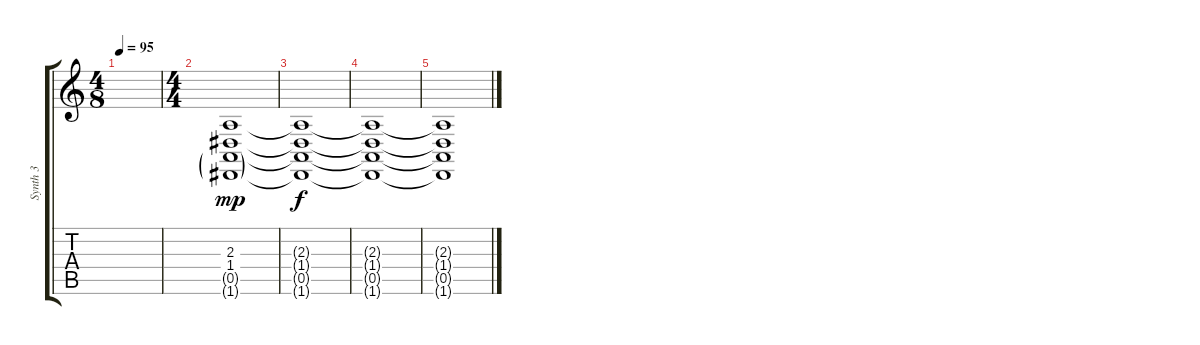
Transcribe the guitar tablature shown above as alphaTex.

\track ("Synth 3" "Synth 3") {instrument stringensemble1}
\staff {score tabs}
\tuning (E4 B3 G3 D3 A2 D2) {hide}
\ts (4 8)
\tempo 95
\clef g2
\ks c
|
\ts (4 4)
(2.3 1.4 0.5{g} 1.6{g}).1{dy mp} |
(2.3{t} 1.4{t} 0.5{t} 1.6{t}).1{dy f} |
(2.3{t} 1.4{t} 0.5{t} 1.6{t}).1 |
(2.3{t} 1.4{t} 0.5{t} 1.6{t}).1
